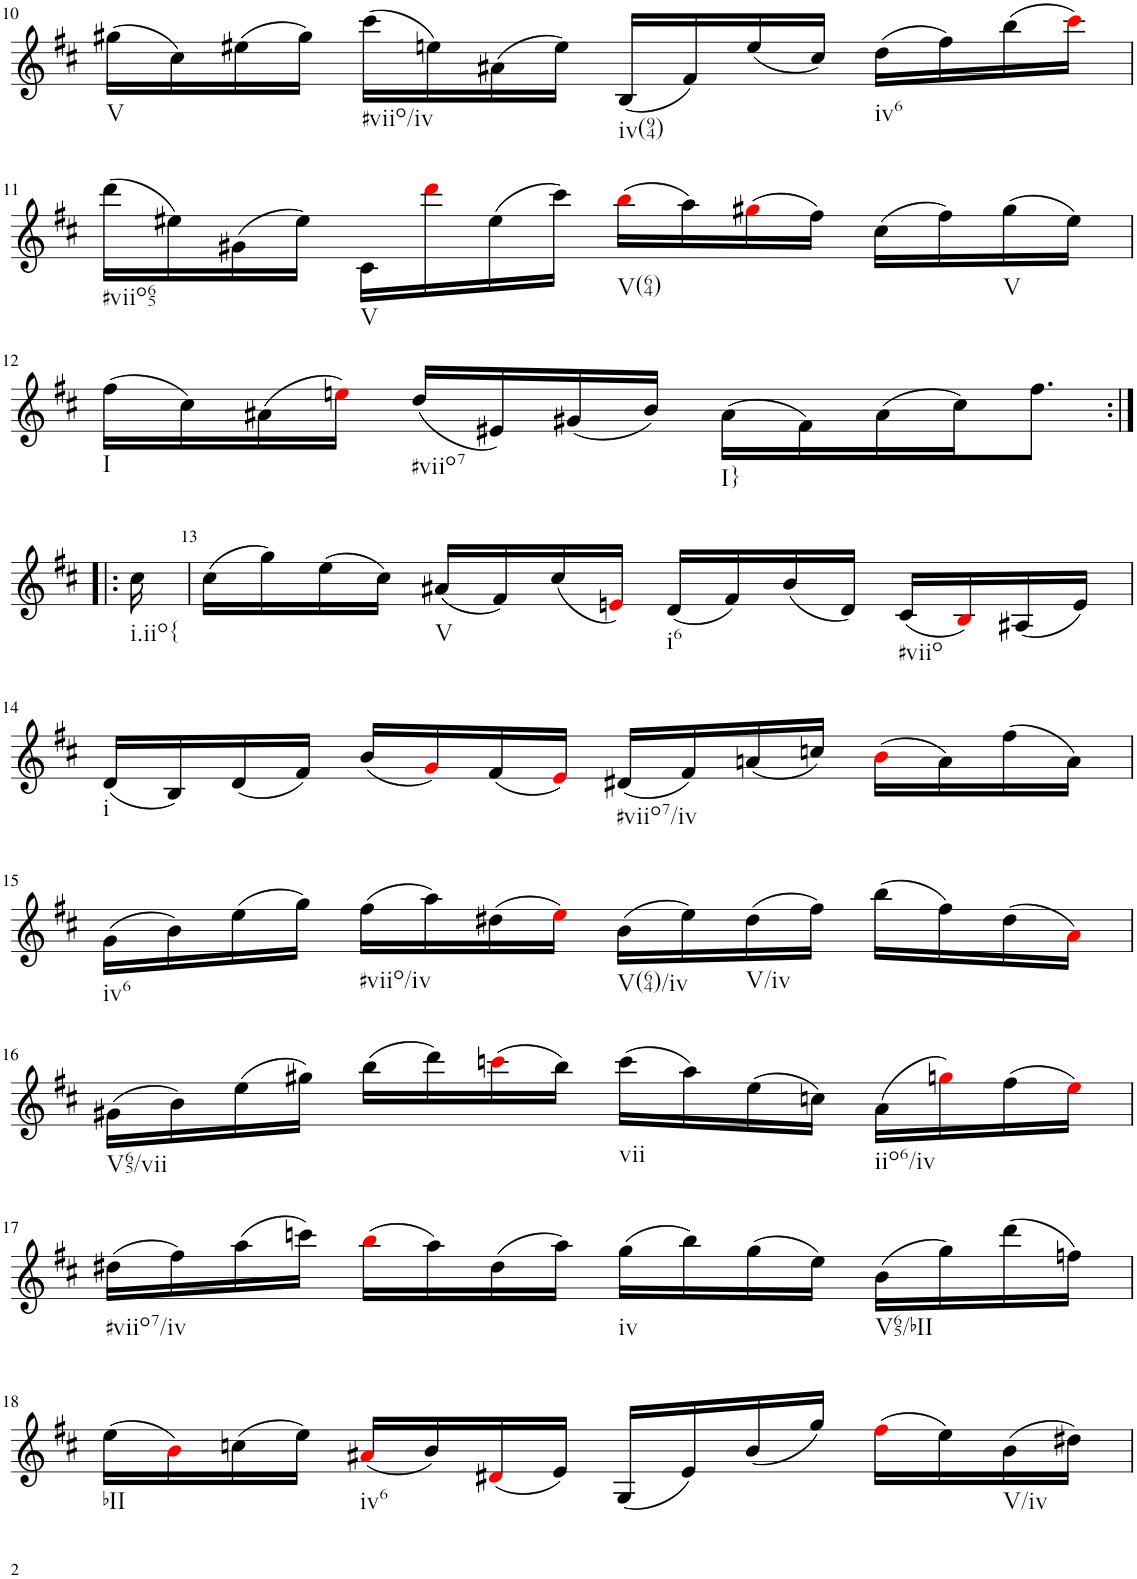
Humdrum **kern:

**kern
*part1
*staff1
*I"Soloinstrument
!!LO:PB:g=z
*clefG2
*k[f#c#]
*M2/2
=10
!LO:TX:b:t=V
(16gg#X\LL
16cc#\)
(16ee#X\
16gg#\JJ)
!LO:TX:b:t=#viio/iv
(16ccc#\LL
16een\)
(16a#X\
16ee\JJ)
!LO:TX:b:t=iv(94)
(16B/LL
16f#/)
(16ee/
16cc#/JJ)
!LO:TX:b:t=iv6
(16dd\LL
16ff#\)
(16bb\
16ccc#i\JJ)
!!LO:LB:g=z
=11
!LO:TX:b:t=#viio65
(16ddd\LL
16ee#X\)
(16g#X\
16ee#\JJ)
!LO:TX:b:t=V
16c#\LL
16dddi\
(16ee#\
16ccc#\JJ)
!LO:TX:b:t=V(64)
(16bbi\LL
16aa\)
(16gg#Xi\
16ff#\JJ)
(16cc#\LL
16ff#\)
!LO:TX:b:t=V
(16gg#\
16ee#\JJ)
!!LO:LB:g=z
=12
!LO:TX:b:t=I
(16ff#\LL
16cc#\)
(16a#X\
16eeni\JJ)
!LO:TX:b:t=#viio7
(16dd/LL
16e#X/)
(16g#X/
16b/JJ)
!LO:TX:b:t=I}
(16a#\LL
16f#\)
(16a#\
16cc#\J)
8.ff#\J
!!LO:LB:g=z
=12X1:|!|:
!LO:TX:b:t=i.iio{
16cc#\
=13
(16cc#\LL
16gg\)
(16ee\
16cc#\JJ)
!LO:TX:b:t=V
(16a#X/LL
16f#/)
(16cc#/
16eni/JJ)
!LO:TX:b:t=i6
(16d/LL
16f#/)
(16b/
16d/JJ)
!LO:TX:b:t=#viio
(16c#/LL
16Bi/)
(16A#X/
16e/JJ)
!!LO:LB:g=z
=14
!LO:TX:b:t=i
(16d/LL
16B/)
(16d/
16f#/JJ)
(16b/LL
16gi/)
(16f#/
16ei/JJ)
!LO:TX:b:t=#viio7/iv
(16d#X/LL
16f#/)
(16an/
16ccn/JJ)
(16bi\LL
16a\)
(16ff#\
16a\JJ)
!!LO:LB:g=z
=15
!LO:TX:b:t=iv6
(16g\LL
16b\)
(16ee\
16gg\JJ)
!LO:TX:b:t=#viio/iv
(16ff#\LL
16aa\)
(16dd#X\
16eei\JJ)
!LO:TX:b:t=V(64)/iv
(16b\LL
16ee\)
!LO:TX:b:t=V/iv
(16dd#\
16ff#\JJ)
(16bb\LL
16ff#\)
(16dd#\
16ai\JJ)
!!LO:LB:g=z
=16
!LO:TX:b:t=V65/vii
(16g#X\LL
16b\)
(16ee\
16gg#X\JJ)
(16bb\LL
16ddd\)
(16cccni\
16bb\JJ)
!LO:TX:b:t=vii
(16ccc\LL
16aa\)
(16ee\
16ccn\JJ)
!LO:TX:b:t=iio6/iv
(16a\LL
16ggni\)
(16ff#\
16eei\JJ)
!!LO:LB:g=z
=17
!LO:TX:b:t=#viio7/iv
(16dd#X\LL
16ff#\)
(16aa\
16cccn\JJ)
(16bbi\LL
16aa\)
(16dd#\
16aa\JJ)
!LO:TX:b:t=iv
(16gg\LL
16bb\)
(16gg\
16ee\JJ)
!LO:TX:b:t=V65/bII
(16b\LL
16gg\)
(16ddd\
16ffn\JJ)
!!LO:LB:g=z
=18
!LO:TX:b:t=bII
(16ee\LL
16bi\)
(16ccn\
16ee\JJ)
!LO:TX:b:t=iv6
(16a#Xi/LL
16b/)
(16d#Xi/
16e/JJ)
(16G/LL
16e/)
(16b/
16gg/JJ)
(16ff#i\LL
16ee\)
!LO:TX:b:t=V/iv
(16b\
16dd#X\JJ)
=
*-
